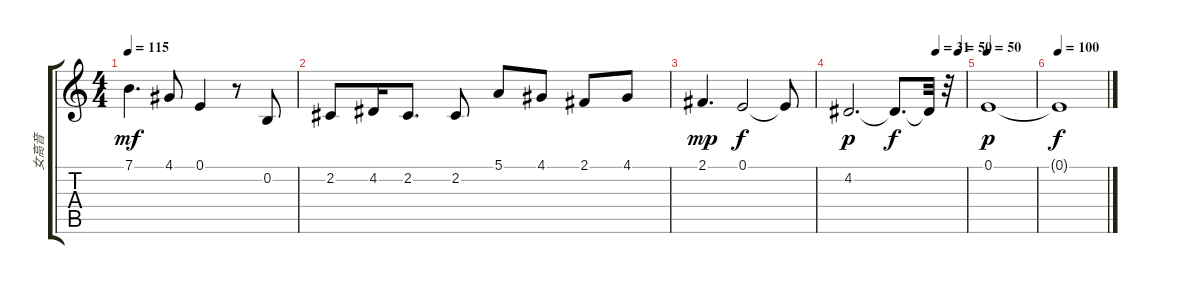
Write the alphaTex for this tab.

\track ("女高音" "女高音") {instrument stringensemble1}
\staff {score tabs}
\tuning (E4 B3 G3 D3 A2 E2) {hide}
\ts (4 4)
\tempo 115
\clef g2
\ks c
7.1.4{d dy mf} 4.1.8 0.1.4 r.8 0.2.8 |
2.2.8 4.2.16 2.2.8{d} 2.2.8 5.1.8 4.1.8 2.1.8 4.1.8 |
2.1.4{d dy mp} 0.1.2{dy f} 0.1{t}.8 |
\tempo (31 0.75)
\tempo (50 0.9375)
4.2.2{d dy p} 4.2{t}.8{d dy f} 4.2{t}.32 r.32 |
\tempo 50
0.1.1{dy p} |
\tempo 100
0.1{t}.1{dy f}
